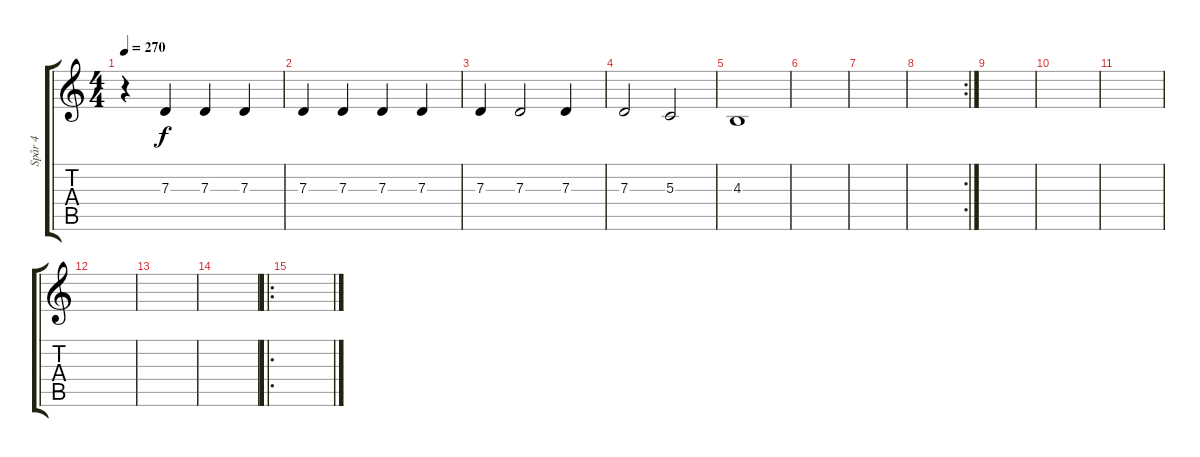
\track ("Spår 4" "Spår 4") {instrument violin}
\staff {score tabs}
\tuning (E4 B3 G3 D3 A2 E2) {hide}
\ts (4 4)
\tempo 270
\clef g2
\ks c
r.4{dy f} 7.3.4 7.3.4 7.3.4 |
7.3.4 7.3.4 7.3.4 7.3.4 |
7.3.4 7.3.2 7.3.4 |
7.3.2 5.3.2 |
4.3.1 |
|
|
\rc 2
|
|
|
|
|
|
|
\ro
